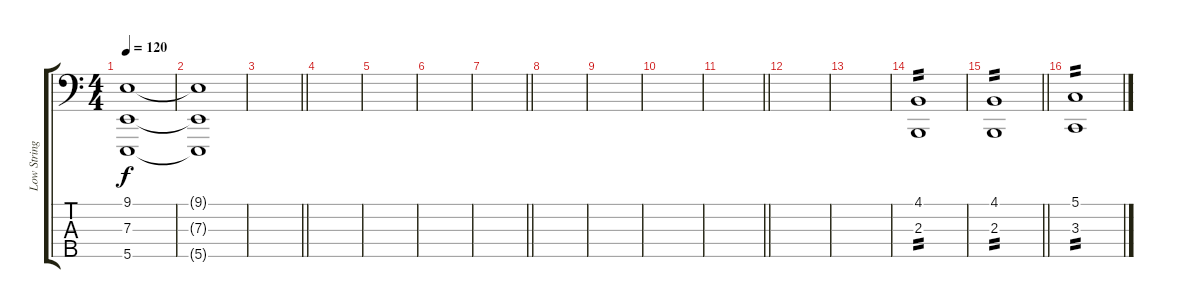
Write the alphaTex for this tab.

\track ("Low Strings Standard" "Low String") {instrument stringensemble1}
\staff {score tabs}
\tuning (G2 D2 A1 E1 B0) {hide}
\ts (4 4)
\tempo 120
\clef f4
\ks c
(9.1{t} 7.3{t} 5.5{t}).1{dy f} |
(9.1{t} 7.3{t} 5.5{t}).1 |
\barLineRight lightlight
|
|
|
|
\barLineRight lightlight
|
|
|
|
\barLineRight lightlight
|
|
|
(4.1 2.3).1{tp 2 volume 16} |
\barLineRight lightlight
(4.1 2.3).1{tp 2} |
\section ("" "")
(5.1 3.3).1{tp 2}
